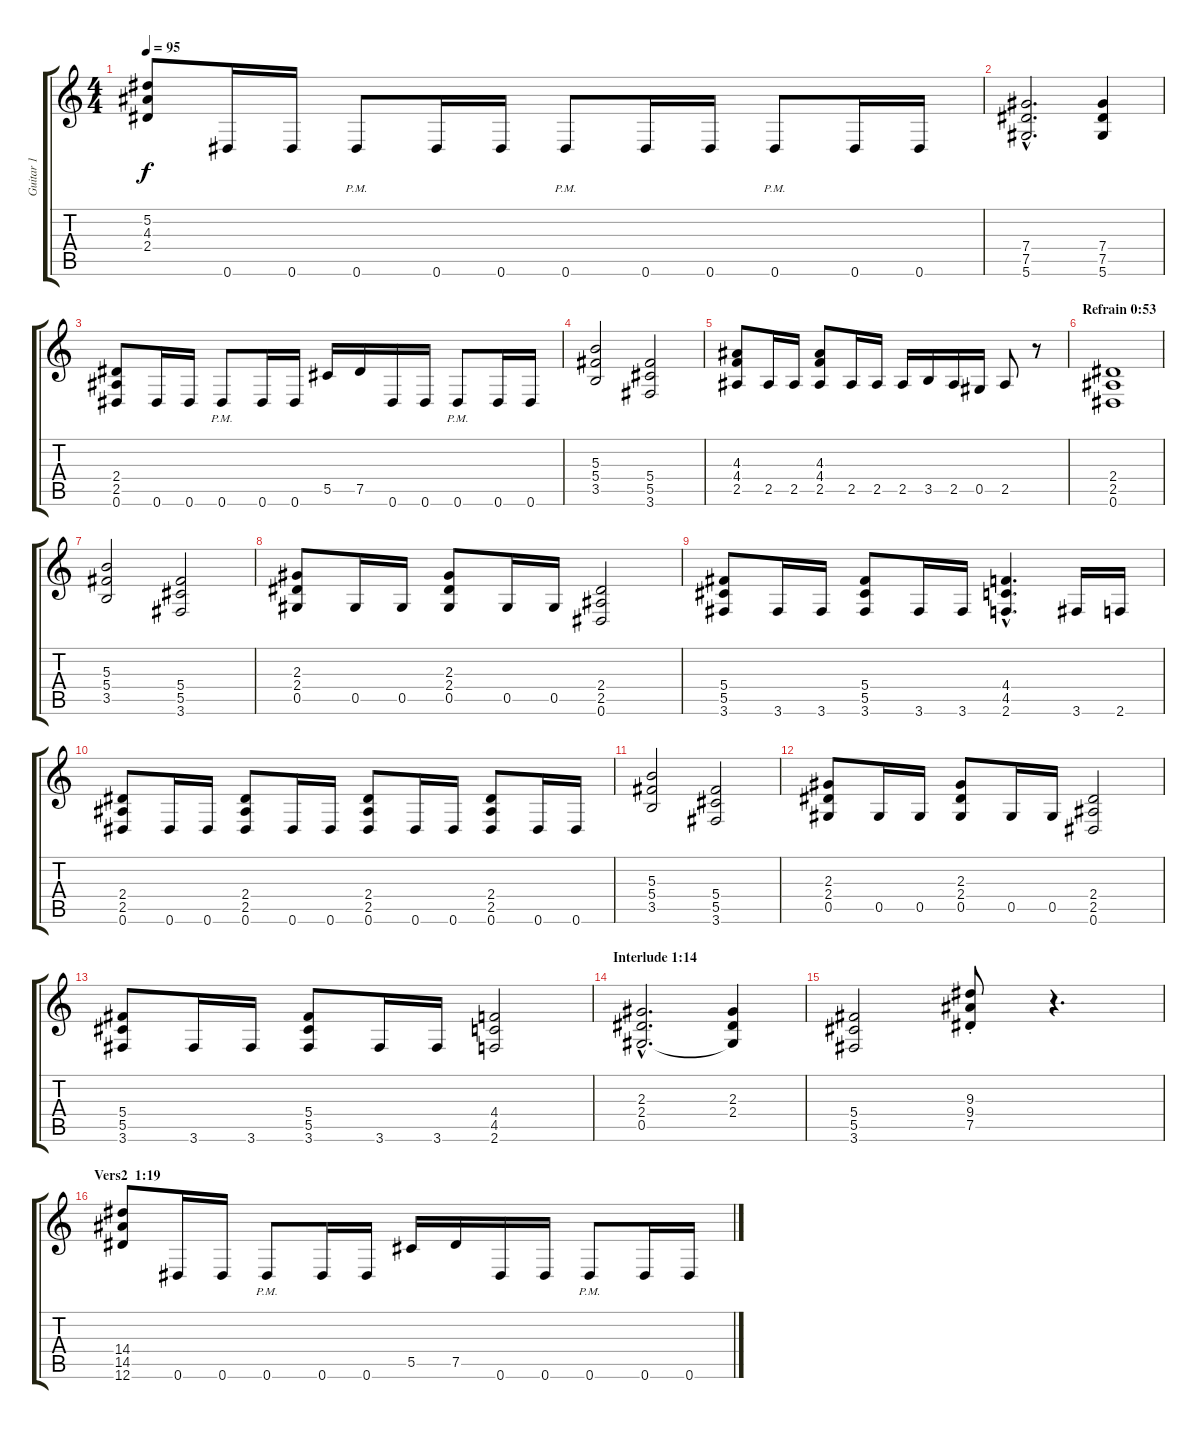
\track ("Guitar 1" "Guitar 1") {instrument overdrivenguitar}
\staff {score tabs}
\tuning (Eb4 Bb3 Gb3 Db3 Ab2 Eb2) {hide}
\ts (4 4)
\tempo 95
\clef g2
\ks c
(5.2 4.3 2.4).8{dy f} 0.6.16 0.6.16 0.6{pm}.8 0.6.16 0.6.16 0.6{pm}.8 0.6.16 0.6.16 0.6{pm}.8 0.6.16 0.6.16 |
(7.4{hac} 7.5{hac} 5.6{hac}).2{d} (7.4 7.5 5.6).4 |
(2.4 2.5 0.6).8 0.6.16 0.6.16 0.6{pm}.8 0.6.16 0.6.16 5.5.16 7.5.16 0.6.16 0.6.16 0.6{pm}.8 0.6.16 0.6.16 |
(5.3 5.4 3.5).2 (5.4 5.5 3.6).2 |
(4.3 4.4 2.5).8 2.5.16 2.5.16 (4.3 4.4 2.5).8 2.5.16 2.5.16 2.5.16 3.5.16 2.5.16 0.5.16 2.5.8 r.8 |
\section ("" "Refrain 0:53")
(2.4 2.5 0.6).1 |
(5.3 5.4 3.5).2 (5.4 5.5 3.6).2 |
(2.3 2.4 0.5).8 0.5.16 0.5.16 (2.3 2.4 0.5).8 0.5.16 0.5.16 (2.4 2.5 0.6).2 |
(5.4 5.5 3.6).8 3.6.16 3.6.16 (5.4 5.5 3.6).8 3.6.16 3.6.16 (4.4{hac} 4.5{hac} 2.6{hac}).4{d} 3.6.16 2.6.16 |
(2.4 2.5 0.6).8 0.6.16 0.6.16 (2.4 2.5 0.6).8 0.6.16 0.6.16 (2.4 2.5 0.6).8 0.6.16 0.6.16 (2.4 2.5 0.6).8 0.6.16 0.6.16 |
(5.3 5.4 3.5).2 (5.4 5.5 3.6).2 |
(2.3 2.4 0.5).8 0.5.16 0.5.16 (2.3 2.4 0.5).8 0.5.16 0.5.16 (2.4 2.5 0.6).2 |
(5.4 5.5 3.6).8 3.6.16 3.6.16 (5.4 5.5 3.6).8 3.6.16 3.6.16 (4.4 4.5 2.6).2 |
\section ("" "Interlude 1:14")
(2.3{hac} 2.4{hac} 0.5{hac}).2{d} (2.3 2.4 0.5{t}).4 |
(5.4 5.5 3.6).2 (9.3{st} 9.4{st} 7.5{st}).8 r.4{d} |
\section ("" "Vers2  1:19")
(14.4 14.5 12.6).8 0.6.16 0.6.16 0.6{pm}.8 0.6.16 0.6.16 5.5.16 7.5.16 0.6.16 0.6.16 0.6{pm}.8 0.6.16 0.6.16
